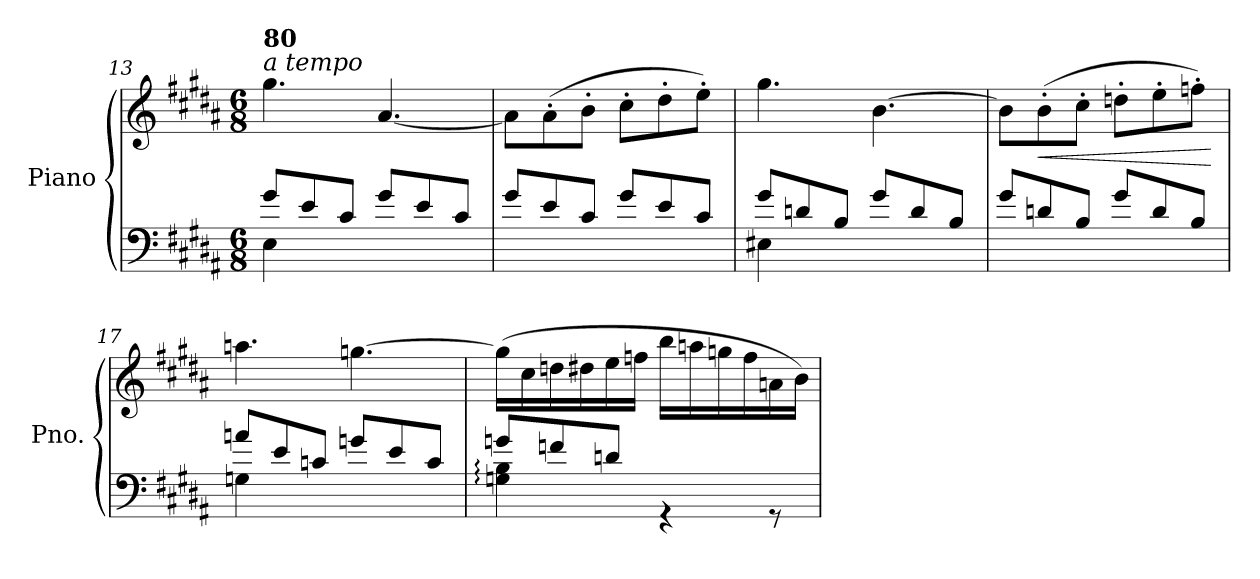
**kern	**kern	**dynam
*part1	*part1	*part1
*staff2	*staff1	*staff1/2
*I"Piano	*	*
*I'Pno.	*	*
*clefF4	*clefG2	*
*k[f#c#g#d#a#]	*k[f#c#g#d#a#]	*
*M6/8	*M6/8	*
=13	=13	=13
*^	*	*
!	!	!LO:TX:a:i:t=a tempo	!
!	!	!LO:TX:a:B:t=80	!
8g#/L	4E:\	4.gg#\	.
8e/	.	.	.
8c#/J	8ryy	.	.
8g#/L	8ryy	[4.a#/	.
8e/	4ryy	.	.
8c#/J	.	.	.
*v	*v	*	*
=14	=14	=14
8g#/L	8a#\L]	.
8e/	(8a#'\	.
8c#/J	8b'\J	.
8g#/L	8cc#'\L	.
8e/	8dd#'\	.
8c#/J	8ee'\J)	.
!!LO:LB:g=z
=15	=15	=15
*^	*	*
8g#/L	4E#X:\	4.gg#\	.
8dn/	.	.	.
8B/J	8ryy	.	.
8g#/L	8ryy	[4.b\	.
8d/	4ryy	.	.
8B/J	.	.	.
*v	*v	*	*
=16	=16	=16
8g#/L	8b\L]	.
!	!	!LO:HP:b
8dn/	(8b'\	<
8B/J	8cc#'\J	.
8g#/L	8ddn'\L	.
8d/	8ee'\	.
8B/J	8ffn'\J)	.
.	.	[
=17	=17	=17
*^	*	*
8an/L	4Gn:\	4.aan\	.
8e/	.	.	.
8cn/J	8ryy	.	.
8gn/L	8ryy	[4.ggn\	.
8e/	4ryy	.	.
8c/J	.	.	.
=18	=18	=18	=18
8gn/L	4Gn\: 4B\:	(16gg\LL]	.
!	!	!	!LO:DY:a
.	.	16cc#\	other-dynamics
8fn/	.	16ddn\	.
.	.	16dd#X\	.
8dn/J	2ryy	16ee\	.
.	.	16ffn\JJ	.
4rGG	.	16bb\LL	.
.	.	16aan\	.
.	.	16ggn\	.
.	.	16ff\	.
8rGG	.	16an\	.
.	.	16b\JJ)	.
*v	*v	*	*
=	=	=
*-	*-	*-
